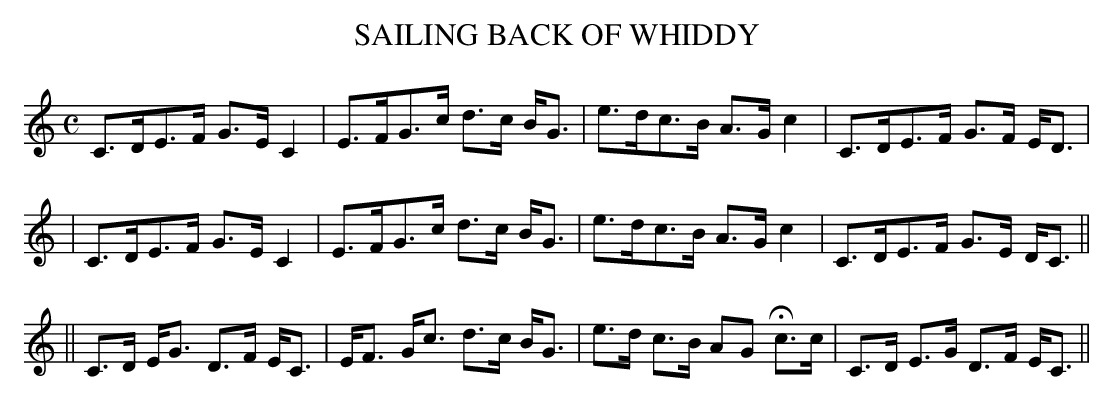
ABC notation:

X:1
T: SAILING BACK OF WHIDDY
M: C
L: 1/8
K: C
  C>DE>F G>E C2 | E>FG>c d>c B<G | e>dc>B A>G c2 | C>DE>F G>F E<D |
| C>DE>F G>E C2 | E>FG>c d>c B<G | e>dc>B A>G c2 | C>DE>F G>E D<C ||
|| C>D E<G D>F E<C | E<F G<c d>c B<G | e>d c>B AG Hc>c | C>D E>G D>F E<C ||
